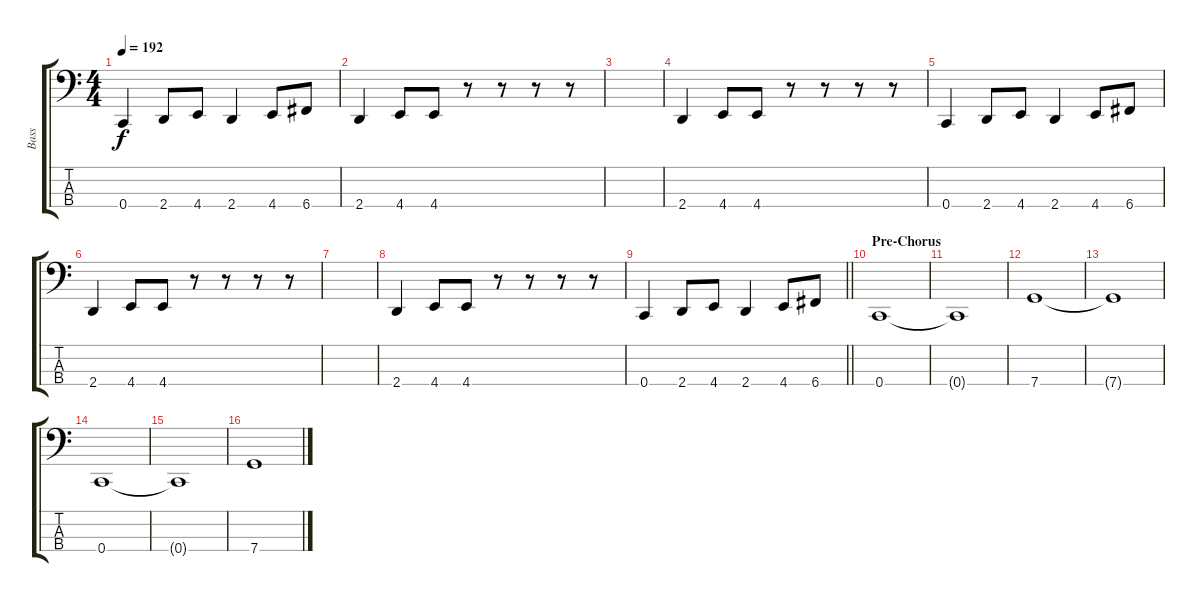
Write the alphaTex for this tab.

\track ("Bass" "Bass") {instrument electricbasspick}
\staff {score tabs}
\tuning (F2 C2 G1 C1) {hide}
\ts (4 4)
\tempo 192
\clef f4
\ks c
0.4.4{dy f} 2.4.8 4.4.8 2.4.4 4.4.8 6.4.8 |
2.4.4 4.4.8 4.4.8 r.8 r.8 r.8 r.8 |
|
2.4.4 4.4.8 4.4.8 r.8 r.8 r.8 r.8 |
0.4.4 2.4.8 4.4.8 2.4.4 4.4.8 6.4.8 |
2.4.4 4.4.8 4.4.8 r.8 r.8 r.8 r.8 |
|
2.4.4 4.4.8 4.4.8 r.8 r.8 r.8 r.8 |
\barLineRight lightlight
0.4.4 2.4.8 4.4.8 2.4.4 4.4.8 6.4.8 |
\section ("" "Pre-Chorus")
0.4.1 |
0.4{t}.1 |
7.4.1 |
7.4{t}.1 |
0.4.1 |
0.4{t}.1 |
7.4.1
